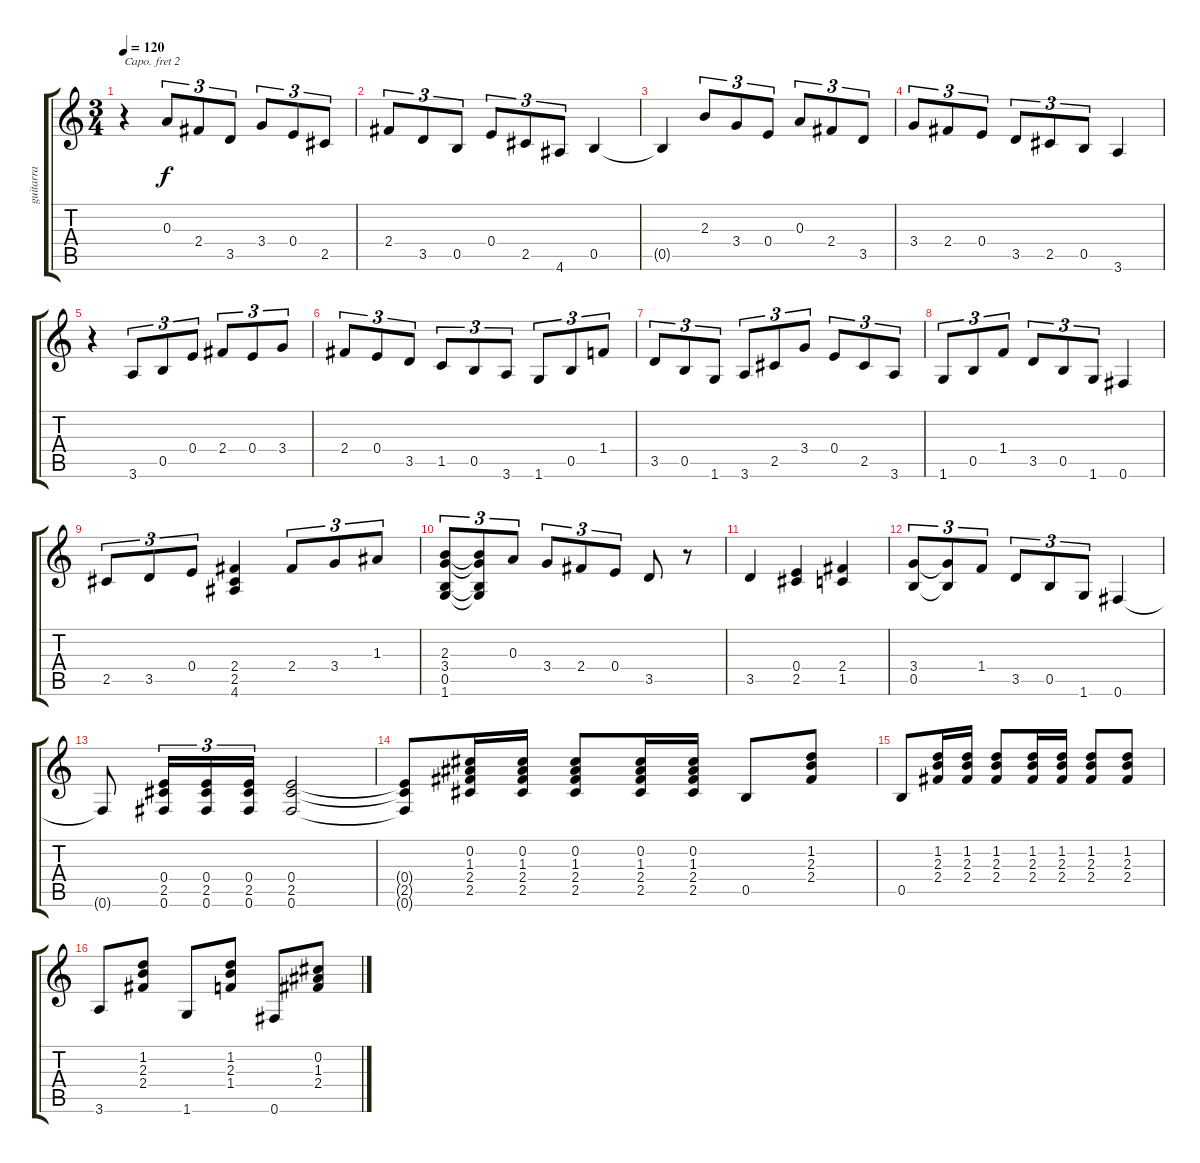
\track ("guitarra" "guitarra") {instrument acousticguitarnylon}
\staff {score tabs}
\capo 2
\tuning (E4 B3 G3 D3 A2 E2) {hide}
\ts (3 4)
\tempo 120
\clef g2
\ks c
r.4{dy f} 0.3.8{tu (3 2)} 2.4.8{tu (3 2)} 3.5.8{tu (3 2)} 3.4.8{tu (3 2)} 0.4.8{tu (3 2)} 2.5.8{tu (3 2)} |
2.4.8{tu (3 2)} 3.5.8{tu (3 2)} 0.5.8{tu (3 2)} 0.4.8{tu (3 2)} 2.5.8{tu (3 2)} 4.6.8{tu (3 2)} 0.5.4 |
0.5{t}.4 2.3.8{tu (3 2)} 3.4.8{tu (3 2)} 0.4.8{tu (3 2)} 0.3.8{tu (3 2)} 2.4.8{tu (3 2)} 3.5.8{tu (3 2)} |
3.4.8{tu (3 2)} 2.4.8{tu (3 2)} 0.4.8{tu (3 2)} 3.5.8{tu (3 2)} 2.5.8{tu (3 2)} 0.5.8{tu (3 2)} 3.6.4 |
r.4 3.6.8{tu (3 2)} 0.5.8{tu (3 2)} 0.4.8{tu (3 2)} 2.4.8{tu (3 2)} 0.4.8{tu (3 2)} 3.4.8{tu (3 2)} |
2.4.8{tu (3 2)} 0.4.8{tu (3 2)} 3.5.8{tu (3 2)} 1.5.8{tu (3 2)} 0.5.8{tu (3 2)} 3.6.8{tu (3 2)} 1.6.8{tu (3 2)} 0.5.8{tu (3 2)} 1.4.8{tu (3 2)} |
3.5.8{tu (3 2)} 0.5.8{tu (3 2)} 1.6.8{tu (3 2)} 3.6.8{tu (3 2)} 2.5.8{tu (3 2)} 3.4.8{tu (3 2)} 0.4.8{tu (3 2)} 2.5.8{tu (3 2)} 3.6.8{tu (3 2)} |
1.6.8{tu (3 2)} 0.5.8{tu (3 2)} 1.4.8{tu (3 2)} 3.5.8{tu (3 2)} 0.5.8{tu (3 2)} 1.6.8{tu (3 2)} 0.6.4 |
2.5.8{tu (3 2)} 3.5.8{tu (3 2)} 0.4.8{tu (3 2)} (2.4 2.5 4.6).4 2.4.8{tu (3 2)} 3.4.8{tu (3 2)} 1.3.8{tu (3 2)} |
(2.3 3.4 0.5 1.6).8{tu (3 2)} (2.3{t} 3.4{t} 0.5{t} 1.6{t}).8{tu (3 2)} 0.3.8{tu (3 2)} 3.4.8{tu (3 2)} 2.4.8{tu (3 2)} 0.4.8{tu (3 2)} 3.5.8 r.8 |
3.5.4 (0.4 2.5).4 (2.4 1.5).4 |
(3.4 0.5).8{tu (3 2)} (3.4{t} 0.5{t}).8{tu (3 2)} 1.4.8{tu (3 2)} 3.5.8{tu (3 2)} 0.5.8{tu (3 2)} 1.6.8{tu (3 2)} 0.6.4 |
0.6{t}.8 (0.4 2.5 0.6).16{tu (3 2)} (0.4 2.5 0.6).16{tu (3 2)} (0.4 2.5 0.6).16{tu (3 2)} (0.4 2.5 0.6).2 |
(0.4{t} 2.5{t} 0.6{t}).8 (0.2 1.3 2.4 2.5).16 (0.2 1.3 2.4 2.5).16 (0.2 1.3 2.4 2.5).8 (0.2 1.3 2.4 2.5).16 (0.2 1.3 2.4 2.5).16 0.5.8 (1.2 2.3 2.4).8 |
0.5.8 (1.2 2.3 2.4).16 (1.2 2.3 2.4).16 (1.2 2.3 2.4).8 (1.2 2.3 2.4).16 (1.2 2.3 2.4).16 (1.2 2.3 2.4).8 (1.2 2.3 2.4).8 |
3.6.8 (1.2 2.3 2.4).8 1.6.8 (1.2 2.3 1.4).8 0.6.8 (0.2 1.3 2.4).8
